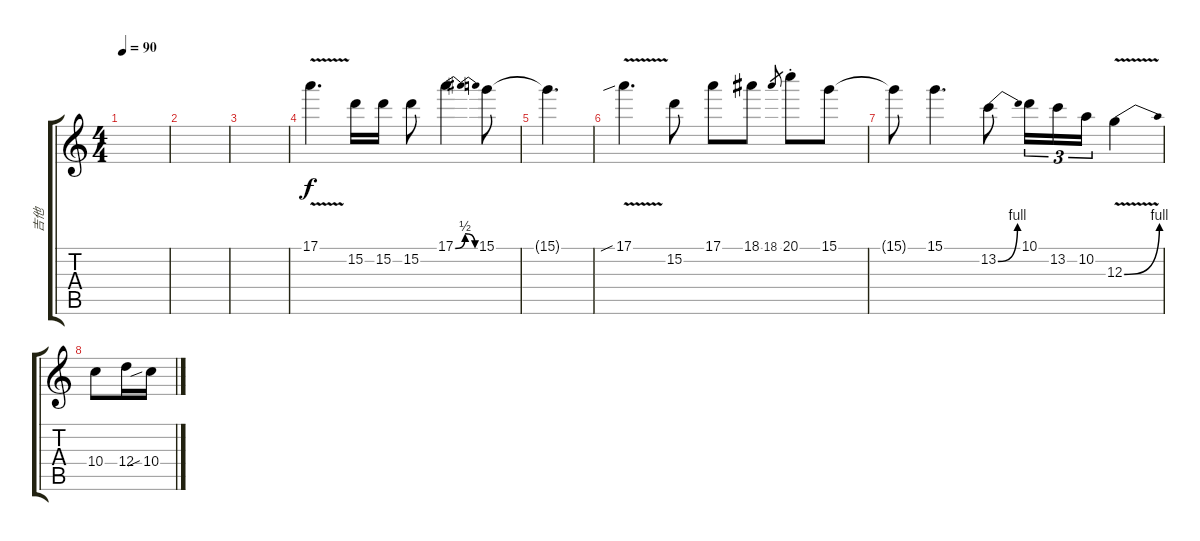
\track ("吉他" "吉他") {instrument overdrivenguitar}
\staff {score tabs}
\tuning (E4 B3 G3 D3 A2 E2) {hide}
\ts (4 4)
\tempo 90
\clef g2
\ks c
|
|
|
17.1{v}.4{d} 15.2.16 15.2.16 15.2.8 17.1{be (bendrelease 0 0 15 2 15 2 60 0)}.4 15.1.8 |
15.1{t}.4{d} |
17.1{v sib}.4{d} 15.2.8 17.1.8 18.1.8 18.1.8{gr} 20.1{st}.8 15.1.8 |
15.1{t}.8 15.1.4{d} 13.2{be (bend 0 0 60 4)}.8 10.1.16{tu (3 2)} 13.2.16{tu (3 2)} 10.2.16{tu (3 2)} 12.3{be (bend 0 0 60 4) v}.4 |
10.4.8 12.4.16 10.4{sib}.16
